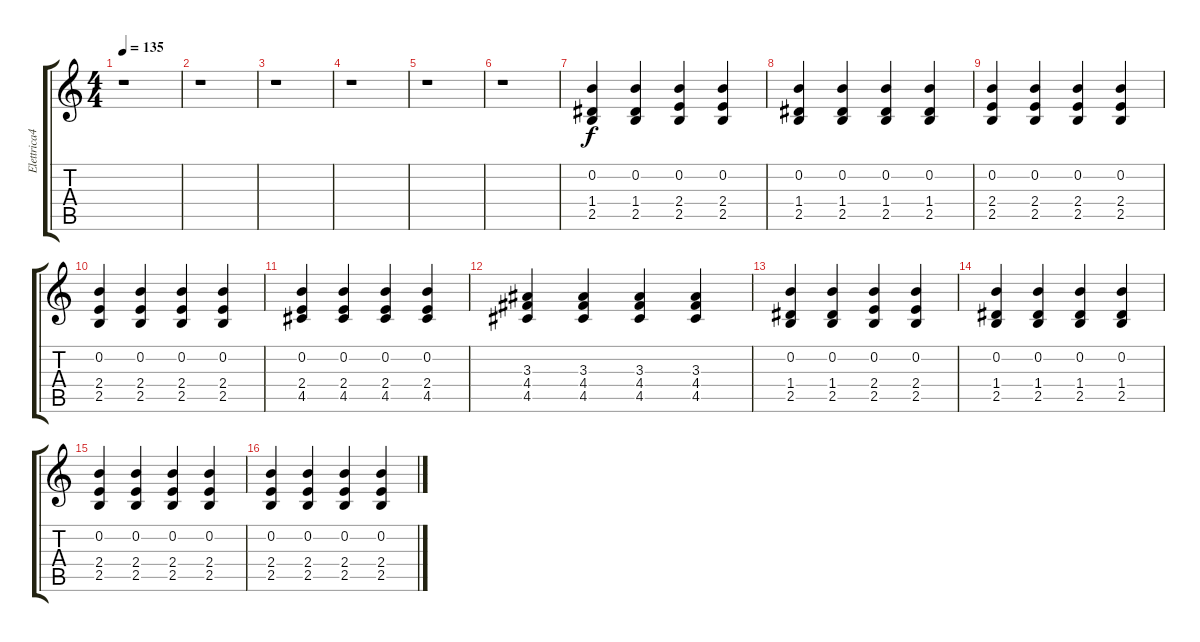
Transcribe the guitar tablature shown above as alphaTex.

\track ("Elettrica4" "Elettrica4") {instrument overdrivenguitar}
\staff {score tabs}
\tuning (E4 B3 G3 D3 A2 E2) {hide}
\ts (4 4)
\tempo 135
\clef g2
\ks c
r.1{dy f} |
r.1 |
r.1 |
r.1 |
r.1 |
r.1 |
(0.2 1.4 2.5).4 (0.2 1.4 2.5).4 (0.2 2.4 2.5).4 (0.2 2.4 2.5).4 |
(0.2 1.4 2.5).4 (0.2 1.4 2.5).4 (0.2 1.4 2.5).4 (0.2 1.4 2.5).4 |
(0.2 2.4 2.5).4 (0.2 2.4 2.5).4 (0.2 2.4 2.5).4 (0.2 2.4 2.5).4 |
(0.2 2.4 2.5).4 (0.2 2.4 2.5).4 (0.2 2.4 2.5).4 (0.2 2.4 2.5).4 |
(0.2 2.4 4.5).4 (0.2 2.4 4.5).4 (0.2 2.4 4.5).4 (0.2 2.4 4.5).4 |
(3.3 4.4 4.5).4 (3.3 4.4 4.5).4 (3.3 4.4 4.5).4 (3.3 4.4 4.5).4 |
(0.2 1.4 2.5).4 (0.2 1.4 2.5).4 (0.2 2.4 2.5).4 (0.2 2.4 2.5).4 |
(0.2 1.4 2.5).4 (0.2 1.4 2.5).4 (0.2 1.4 2.5).4 (0.2 1.4 2.5).4 |
(0.2 2.4 2.5).4 (0.2 2.4 2.5).4 (0.2 2.4 2.5).4 (0.2 2.4 2.5).4 |
(0.2 2.4 2.5).4 (0.2 2.4 2.5).4 (0.2 2.4 2.5).4 (0.2 2.4 2.5).4
